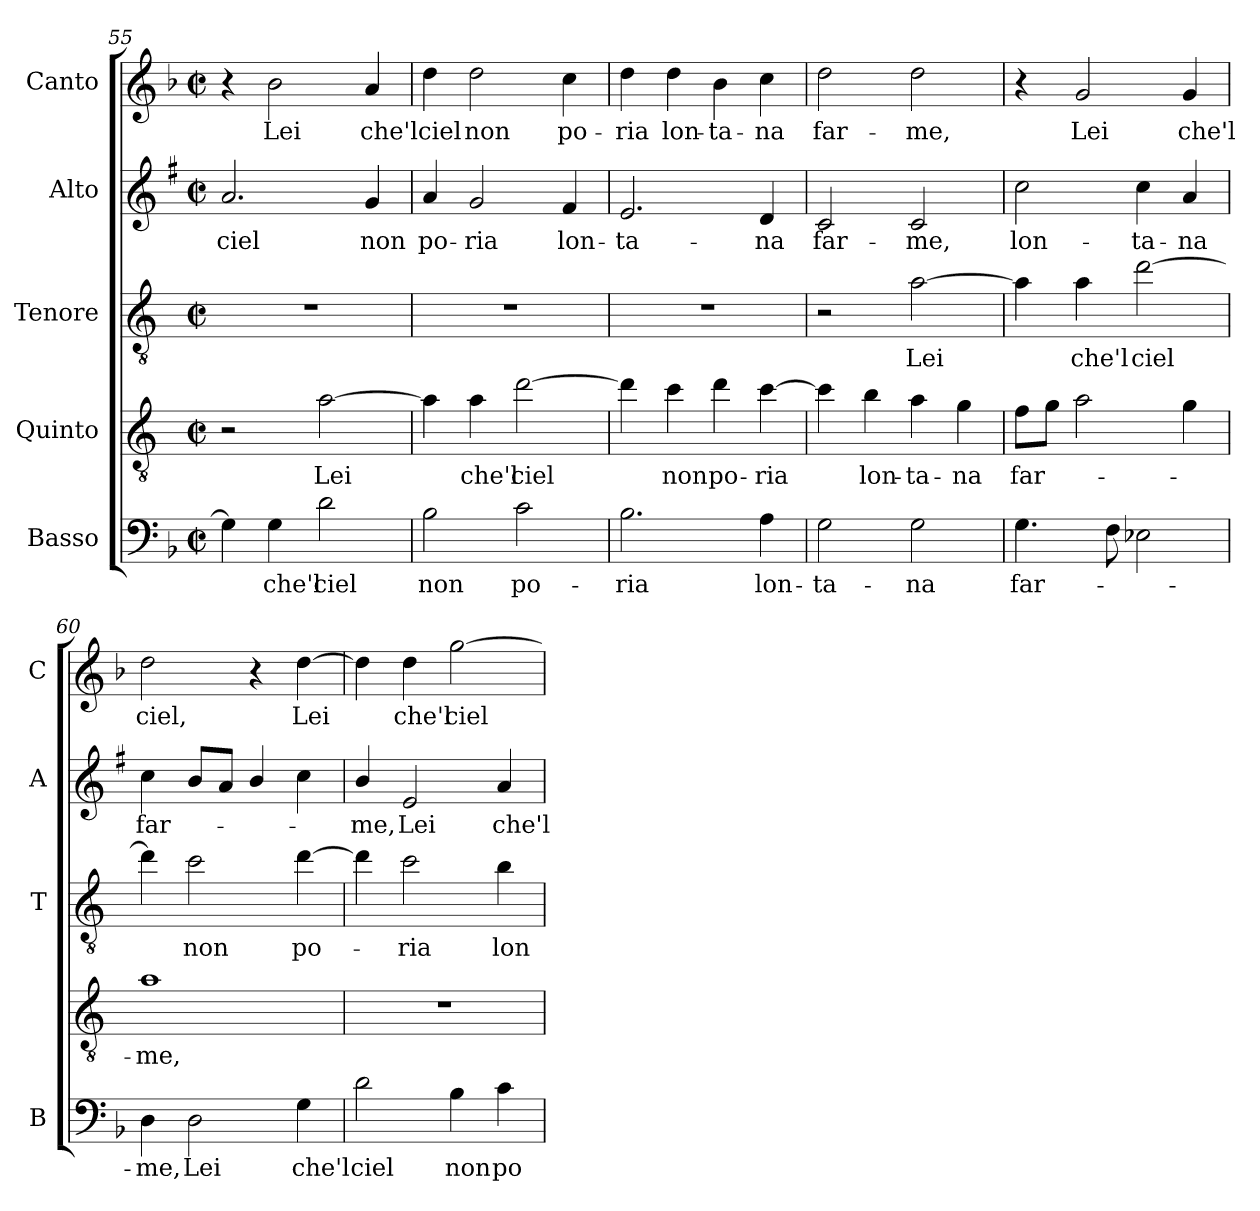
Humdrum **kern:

**kern	**text	**kern	**text	**kern	**text	**kern	**text	**kern	**text
*part5	*part5	*part4	*part4	*part3	*part3	*part2	*part2	*part1	*part1
*staff5	*staff5	*staff4	*staff4	*staff3	*staff3	*staff2	*staff2	*staff1	*staff1
*I"Basso	*	*I"Quinto	*	*I"Tenore	*	*I"Alto	*	*I"Canto	*
*I'B	*	*	*	*I'T	*	*I'A	*	*I'C	*
*clefF4	*	*clefGv2	*	*clefGv2	*	*clefG2	*	*clefG2	*
*	*	*ITrd4c7	*	*ITrd4c7	*	*ITrd1c2	*	*	*
*k[b-]	*	*k[b-]	*	*k[b-]	*	*k[b-]	*	*k[b-]	*
*F:	*	*F:	*	*F:	*	*F:	*	*F:	*
*M2/2	*	*M2/2	*	*M2/2	*	*M2/2	*	*M2/2	*
*met(c|)	*	*met(c|)	*	*met(c|)	*	*met(c|)	*	*met(c|)	*
=55	=55	=55	=55	=55	=55	=55	=55	=55	=55
!	!	!	!	!	!	!	!LO:LY:b	!	!
4G\]	.	2r	.	1r	.	2.g/	ciel	4r	.
!	!LO:LY:b	!	!	!	!	!	!	!	!
!	!	!	!	!	!	!	!	!	!LO:LY:b
4G\	che'l	.	.	.	.	.	.	2b-\	Lei
!	!LO:LY:b	!	!	!	!	!	!	!	!
!	!	!	!LO:LY:b	!	!	!	!	!	!
2d\	ciel	[2d\	Lei	.	.	.	.	.	.
!	!	!	!	!	!	!	!LO:LY:b	!	!
!	!	!	!	!	!	!	!	!	!LO:LY:b
.	.	.	.	.	.	4f/	non	4a/	che'l
=56	=56	=56	=56	=56	=56	=56	=56	=56	=56
!	!LO:LY:b	!	!	!	!	!	!	!	!
!	!	!	!	!	!	!	!LO:LY:b	!	!
!	!	!	!	!	!	!	!	!	!LO:LY:b
2B-\	non	4d\]	.	1r	.	4g/	po-	4dd\	ciel
!	!	!	!LO:LY:b	!	!	!	!	!	!
!	!	!	!	!	!	!	!LO:LY:b	!	!
!	!	!	!	!	!	!	!	!	!LO:LY:b
.	.	4d\	che'l	.	.	2f/	-ria	2dd\	non
!	!LO:LY:b	!	!	!	!	!	!	!	!
!	!	!	!LO:LY:b	!	!	!	!	!	!
2c\	po-	[2g\	ciel	.	.	.	.	.	.
!	!	!	!	!	!	!	!LO:LY:b	!	!
!	!	!	!	!	!	!	!	!	!LO:LY:b
.	.	.	.	.	.	4e/	lon-	4cc\	po-
=57	=57	=57	=57	=57	=57	=57	=57	=57	=57
!	!LO:LY:b	!	!	!	!	!	!	!	!
!	!	!	!	!	!	!	!LO:LY:b	!	!
!	!	!	!	!	!	!	!	!	!LO:LY:b
2.B-\	-ria	4g\]	.	1r	.	2.d/	-ta-	4dd\	-ria
!	!	!	!LO:LY:b	!	!	!	!	!	!
!	!	!	!	!	!	!	!	!	!LO:LY:b
.	.	4f\	non	.	.	.	.	4dd\	lon-
!	!	!	!LO:LY:b	!	!	!	!	!	!
!	!	!	!	!	!	!	!	!	!LO:LY:b
.	.	4g\	po-	.	.	.	.	4b-\	-ta-
!	!LO:LY:b	!	!	!	!	!	!	!	!
!	!	!	!LO:LY:b	!	!	!	!	!	!
!	!	!	!	!	!	!	!LO:LY:b	!	!
!	!	!	!	!	!	!	!	!	!LO:LY:b
4A\	lon-	[4f\	-ria	.	.	4c/	-na	4cc\	-na
=58	=58	=58	=58	=58	=58	=58	=58	=58	=58
!	!LO:LY:b	!	!	!	!	!	!	!	!
!	!	!	!	!	!	!	!LO:LY:b	!	!
!	!	!	!	!	!	!	!	!	!LO:LY:b
2G\	-ta-	4f\]	.	2r	.	2B-/	far-	2dd\	far-
!	!	!	!LO:LY:b	!	!	!	!	!	!
.	.	4e\	lon-	.	.	.	.	.	.
!	!LO:LY:b	!	!	!	!	!	!	!	!
!	!	!	!LO:LY:b	!	!	!	!	!	!
!	!	!	!	!	!LO:LY:b	!	!	!	!
!	!	!	!	!	!	!	!LO:LY:b	!	!
!	!	!	!	!	!	!	!	!	!LO:LY:b
2G\	-na	4d\	-ta-	[2d\	Lei	2B-/	-me,	2dd\	-me,
!	!	!	!LO:LY:b	!	!	!	!	!	!
.	.	4c\	-na	.	.	.	.	.	.
!!LO:LB:g=z
=59	=59	=59	=59	=59	=59	=59	=59	=59	=59
!	!LO:LY:b	!	!	!	!	!	!	!	!
!	!	!	!LO:LY:b	!	!	!	!	!	!
!	!	!	!	!	!	!	!LO:LY:b	!	!
4.G\	far-	8B-\L	far-	4d\]	.	2b-\	lon-	4r	.
.	.	8c\J	.	.	.	.	.	.	.
!	!	!	!	!	!LO:LY:b	!	!	!	!
!	!	!	!	!	!	!	!	!	!LO:LY:b
.	.	2d\	.	4d\	che'l	.	.	2g/	Lei
8F\	.	.	.	.	.	.	.	.	.
!	!	!	!	!	!LO:LY:b	!	!	!	!
!	!	!	!	!	!	!	!LO:LY:b	!	!
2E-X\	.	.	.	[2g\	ciel	4b-\	-ta-	.	.
!	!	!	!	!	!	!	!LO:LY:b	!	!
!	!	!	!	!	!	!	!	!	!LO:LY:b
.	.	4c\	.	.	.	4g/	-na	4g/	che'l
=60	=60	=60	=60	=60	=60	=60	=60	=60	=60
!	!LO:LY:b	!	!	!	!	!	!	!	!
!	!	!	!LO:LY:b	!	!	!	!	!	!
!	!	!	!	!	!	!	!LO:LY:b	!	!
!	!	!	!	!	!	!	!	!	!LO:LY:b
4D\	-me,	1d	-me,	4g\]	.	4b-\	far-	2dd\	ciel,
!	!LO:LY:b	!	!	!	!	!	!	!	!
!	!	!	!	!	!LO:LY:b	!	!	!	!
2D\	Lei	.	.	2f\	non	8a/L	.	.	.
.	.	.	.	.	.	8g/J	.	.	.
.	.	.	.	.	.	4a/	.	4r	.
!	!LO:LY:b	!	!	!	!	!	!	!	!
!	!	!	!	!	!LO:LY:b	!	!	!	!
!	!	!	!	!	!	!	!	!	!LO:LY:b
4G\	che'l	.	.	[4g\	po-	4b-\	.	[4dd\	Lei
=61	=61	=61	=61	=61	=61	=61	=61	=61	=61
!	!LO:LY:b	!	!	!	!	!	!	!	!
!	!	!	!	!	!	!	!LO:LY:b	!	!
2d\	ciel	1r	.	4g\]	.	4a/	-me,	4dd\]	.
!	!	!	!	!	!LO:LY:b	!	!	!	!
!	!	!	!	!	!	!	!LO:LY:b	!	!
!	!	!	!	!	!	!	!	!	!LO:LY:b
.	.	.	.	2f\	-ria	2d/	Lei	4dd\	che'l
!	!LO:LY:b	!	!	!	!	!	!	!	!
!	!	!	!	!	!	!	!	!	!LO:LY:b
4B-\	non	.	.	.	.	.	.	[2gg\	ciel
!	!LO:LY:b	!	!	!	!	!	!	!	!
!	!	!	!	!	!LO:LY:b	!	!	!	!
!	!	!	!	!	!	!	!LO:LY:b	!	!
4c\	po-	.	.	4e\	lon-	4g/	che'l	.	.
=	=	=	=	=	=	=	=	=	=
*-	*-	*-	*-	*-	*-	*-	*-	*-	*-
